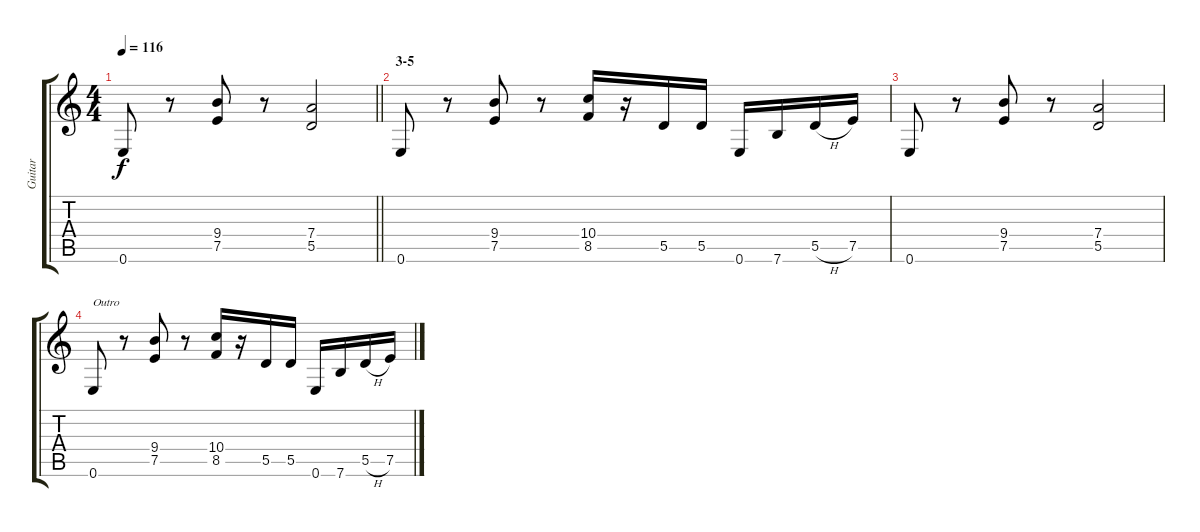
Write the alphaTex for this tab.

\track ("Guitar" "Guitar") {instrument overdrivenguitar}
\staff {score tabs}
\tuning (E4 B3 G3 D3 A2 E2) {hide}
\ts (4 4)
\tempo 116
\clef g2
\barLineRight lightlight
\ks c
0.6.8{dy f} r.8 (9.4 7.5).8 r.8 (7.4 5.5).2 |
\section ("" "3-5")
0.6.8 r.8 (9.4 7.5).8 r.8 (10.4 8.5).16 r.16 5.5.16 5.5.16 0.6.16 7.6.16 5.5{h}.16 7.5.16 |
0.6.8 r.8 (9.4 7.5).8 r.8 (7.4 5.5).2 |
0.6.8{txt "Outro"} r.8 (9.4 7.5).8 r.8 (10.4 8.5).16 r.16 5.5.16 5.5.16 0.6.16 7.6.16 5.5{h}.16 7.5.16
